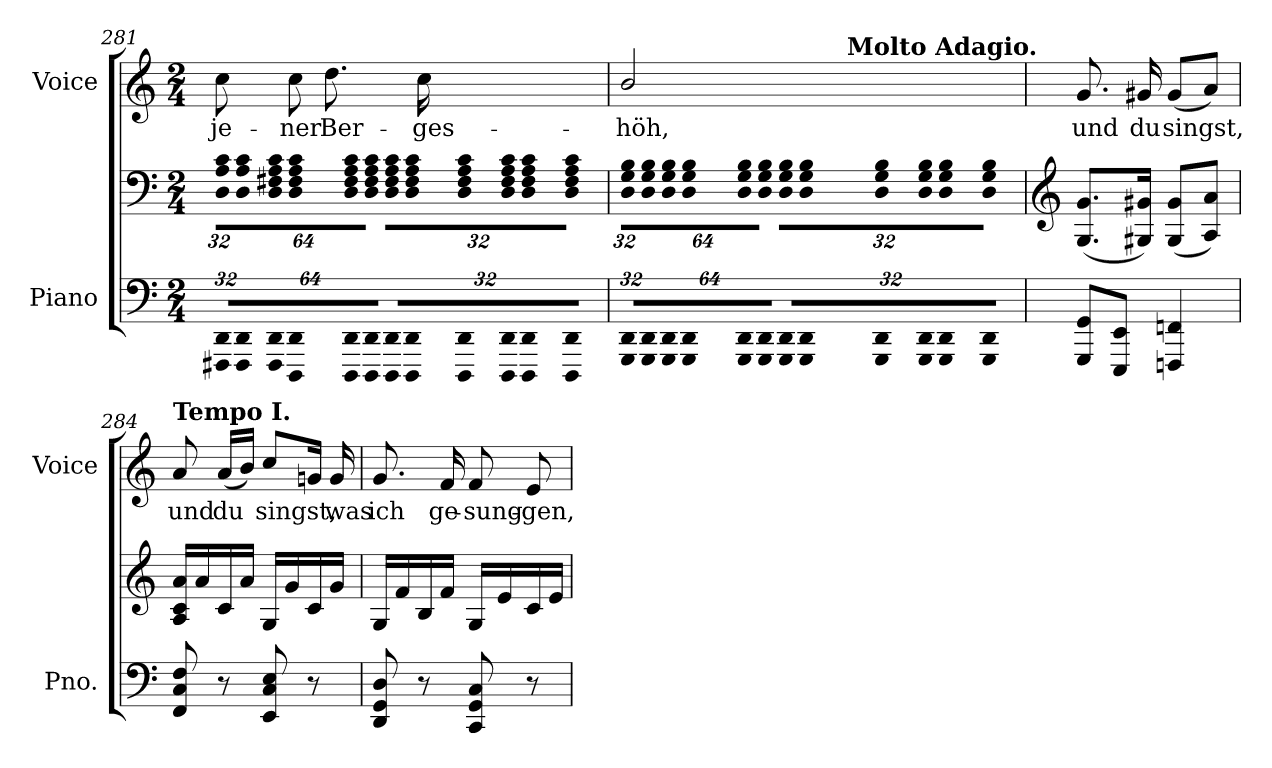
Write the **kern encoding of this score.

**kern	**kern	**kern	**text
*part2	*part2	*part1	*part1
*staff3	*staff2	*staff1	*staff1
*I"Piano	*	*I"Voice	*
*I'Pno.	*	*I'Voice	*
*clefF4	*clefF4	*clefG2	*
*k[]	*k[]	*k[]	*
*C:	*C:	*C:	*
*M2/4	*M2/4	*M2/4	*
*Xbrackettup	*	*	*
=281	=281	=281	=281
!LO:N:vis=16	!	!	!
*	*Xbrackettup	*	*
!	!LO:N:vis=16	!	!
!	!	!	!LO:LY:b:color=#000000
512%21FFF#Xi/ 512%21DDiLL	512%21Di\ 512%21Ai 512%21ciLL	8cci\	je-
!LO:N:vis=16	!LO:N:vis=16	!	!
1024%43FFF#i/ 1024%43DDi	1024%43Di\ 1024%43Ai 1024%43ci	.	.
!LO:N:vis=16	!LO:N:vis=16	!	!
1024%43FFF#i/ 1024%43DDi	1024%43Di\ 1024%43F#Xi 1024%43Ai 1024%43ci	.	.
!LO:N:vis=16	!LO:N:vis=16	!	!
!	!	!	!LO:LY:b:color=#000000
512%21DDDi/ 512%21DDi	512%21Di\ 512%21F#i 512%21Ai 512%21ci	8cci\	-ner
!LO:N:vis=16	!LO:N:vis=16	!	!
1024%43DDDi/ 1024%43DDi	1024%43Di\ 1024%43F#i 1024%43Ai 1024%43ci	.	.
!LO:N:vis=16	!LO:N:vis=16	!	!
1024%43DDDi/ 1024%43DDiJJ	1024%43Di\ 1024%43F#i 1024%43Ai 1024%43ciJJ	.	.
!LO:N:vis=16	!LO:N:vis=16	!	!
!	!	!	!LO:LY:b:color=#000000
512%21DDDi/ 512%21DDiLL	512%21Di\ 512%21F#i 512%21Ai 512%21ciLL	8.ddi\	Ber-
!LO:N:vis=16	!LO:N:vis=16	!	!
1024%43DDDi/ 1024%43DDi	1024%43Di\ 1024%43F#i 1024%43Ai 1024%43ci	.	.
!LO:N:vis=16	!LO:N:vis=16	!	!
1024%43DDDi/ 1024%43DDi	1024%43Di\ 1024%43F#i 1024%43Ai 1024%43ci	.	.
!LO:N:vis=16	!LO:N:vis=16	!	!
512%21DDDi/ 512%21DDi	512%21Di\ 512%21F#i 512%21Ai 512%21ci	.	.
!LO:N:vis=16	!LO:N:vis=16	!	!
1024%43DDDi/ 1024%43DDi	1024%43Di\ 1024%43F#i 1024%43Ai 1024%43ci	.	.
!	!	!	!LO:LY:b:color=#000000
.	.	16cci\	-ges-
!LO:N:vis=16	!LO:N:vis=16	!	!
1024%43DDDi/ 1024%43DDiJJ	1024%43Di\ 1024%43F#i 1024%43Ai 1024%43ciJJ	.	.
!!LO:LB:g=z
=282	=282	=282	=282
!LO:N:vis=16	!LO:N:vis=16	!	!
!	!	!	!LO:LY:b:color=#000000
*	*	*^	*
512%21GGGi/ 512%21DDiLL	512%21Di\ 512%21Gi 512%21BiLL	2bi/	4ryy	-höh,
!LO:N:vis=16	!LO:N:vis=16	!	!	!
1024%43GGGi/ 1024%43DDi	1024%43Di\ 1024%43Gi 1024%43Bi	.	.	.
!LO:N:vis=16	!LO:N:vis=16	!	!	!
1024%43GGGi/ 1024%43DDi	1024%43Di\ 1024%43Gi 1024%43Bi	.	.	.
!LO:N:vis=16	!LO:N:vis=16	!	!	!
512%21GGGi/ 512%21DDi	512%21Di\ 512%21Gi 512%21Bi	.	.	.
!LO:N:vis=16	!LO:N:vis=16	!	!	!
1024%43GGGi/ 1024%43DDi	1024%43Di\ 1024%43Gi 1024%43Bi	.	.	.
!LO:N:vis=16	!LO:N:vis=16	!	!	!
1024%43GGGi/ 1024%43DDiJJ	1024%43Di\ 1024%43Gi 1024%43BiJJ	.	.	.
!LO:N:vis=16	!LO:N:vis=16	!	!	!
512%21GGGi/ 512%21DDiLL	512%21Di\ 512%21Gi 512%21BiLL	.	8ryy	.
!LO:N:vis=16	!LO:N:vis=16	!	!	!
1024%43GGGi/ 1024%43DDi	1024%43Di\ 1024%43Gi 1024%43Bi	.	.	.
!LO:N:vis=16	!LO:N:vis=16	!	!	!
1024%43GGGi/ 1024%43DDi	1024%43Di\ 1024%43Gi 1024%43Bi	.	.	.
!LO:N:vis=16	!LO:N:vis=16	!	!	!
512%21GGGi/ 512%21DDi	512%21Di\ 512%21Gi 512%21Bi	.	16ryy	.
!LO:N:vis=16	!LO:N:vis=16	!	!	!
1024%43GGGi/ 1024%43DDi	1024%43Di\ 1024%43Gi 1024%43Bi	.	.	.
.	.	.	32ryy	.
!LO:N:vis=16	!LO:N:vis=16	!	!	!
1024%43GGGi/ 1024%43DDiJJ	1024%43Di\ 1024%43Gi 1024%43BiJJ	.	.	.
.	.	.	64ryy	.
.	.	.	128...ryy	.
*	*	*MM60	*	*
!	!	!	!LO:TX:a:B:t=Molto Adagio.	!
.	.	.	1024ryy	.
*	*	*v	*v	*
=283	=283	=283	=283
*	*clefG2	*	*
*	*	*^	*
!	!	!	!	!LO:LY:b:color=#000000
*	*	*v	*v	*
8GGGi/ 8GGiL	(8.Gi/ 8.giL	8.gi/	und
8EEEi/ 8EEiJ	.	.	.
!	!	!	!LO:LY:b:color=#000000
.	16G#Xi/ 16g#XiJk)	16g#Xi/	du
!	!	!	!LO:LY:b:color=#000000
4FFFni/ 4FFni	(8G#i/ 8g#iL	(8g#i/L	singst,
.	8Ai/ 8aiJ)	8ai/J)	.
=284	=284	=284	=284
!	!	!LO:TX:a:B:t=Tempo I.	!
!	!	!	!LO:LY:b:color=#000000
8FFi/ 8Ci 8Fi	16Ai/ 16ci 16aiLL	8ai/	und
.	16ai/	.	.
!	!	!	!LO:LY:b:color=#000000
8r	16ci/	(16ai/LL	du
.	16ai/JJ	16bi/JJ)	.
!	!	!	!LO:LY:b:color=#000000
8EEi/ 8Ci 8Ei	16Gi/LL	8cci/L	singst,
.	16gi/	.	.
8r	16ci/	16gni/Jk	.
!	!	!	!LO:LY:b:color=#000000
.	16gi/JJ	16gi/	was
=285	=285	=285	=285
!	!	!	!LO:LY:b:color=#000000
8DDi/ 8GGi 8Di	16Gi/LL	8.gi/	ich
.	16fi/	.	.
8r	16Bi/	.	.
!	!	!	!LO:LY:b:color=#000000
.	16fi/JJ	16fi/	ge-
!	!	!	!LO:LY:b:color=#000000
8CCi/ 8GGi 8Ci	16Gi/LL	8fi/	-sung-
.	16ei/	.	.
!	!	!	!LO:LY:b:color=#000000
8r	16ci/	8ei/	-gen,
.	16ei/JJ	.	.
=	=	=	=
*-	*-	*-	*-
